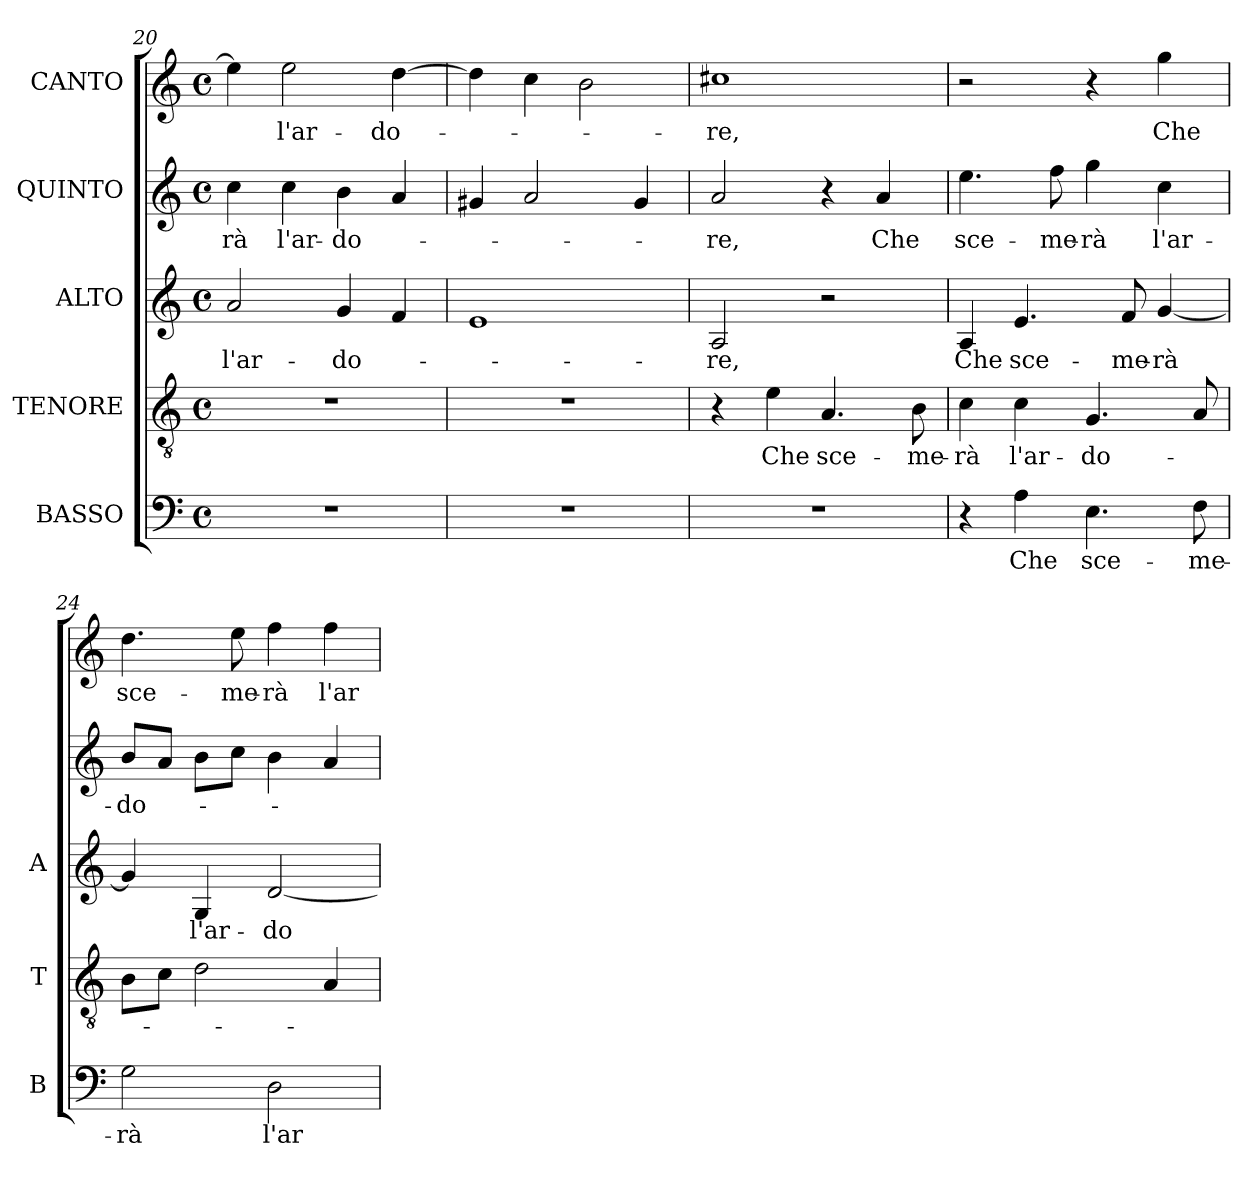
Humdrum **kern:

**kern	**text	**kern	**text	**kern	**text	**kern	**text	**kern	**text
*part5	*part5	*part4	*part4	*part3	*part3	*part2	*part2	*part1	*part1
*staff5	*staff5	*staff4	*staff4	*staff3	*staff3	*staff2	*staff2	*staff1	*staff1
*I"BASSO	*	*I"TENORE	*	*I"ALTO	*	*I"QUINTO	*	*I"CANTO	*
*I'B	*	*I'T	*	*I'A	*	*	*	*	*
*clefF4	*	*clefGv2	*	*clefG2	*	*clefG2	*	*clefG2	*
*	*	*ITrd7c12	*	*	*	*	*	*	*
*k[]	*	*k[]	*	*k[]	*	*k[]	*	*k[]	*
*C:	*	*C:	*	*C:	*	*C:	*	*C:	*
*M4/4	*	*M4/4	*	*M4/4	*	*M4/4	*	*M4/4	*
*met(c)	*	*met(c)	*	*met(c)	*	*met(c)	*	*met(c)	*
=20	=20	=20	=20	=20	=20	=20	=20	=20	=20
!	!	!	!	!	!LO:LY:b:color=#000000	!	!	!	!
!	!	!	!	!	!	!	!LO:LY:b:color=#000000	!	!
1r	.	1r	.	2ai/	l'ar-	4cci\	-rà	4eei\]	.
!	!	!	!	!	!	!	!LO:LY:b:color=#000000	!	!
!	!	!	!	!	!	!	!	!	!LO:LY:b:color=#000000
.	.	.	.	.	.	4cci\	l'ar-	2eei\	l'ar-
!	!	!	!	!	!LO:LY:b:color=#000000	!	!	!	!
!	!	!	!	!	!	!	!LO:LY:b:color=#000000	!	!
.	.	.	.	4gi/	-do-	4bi\	-do-	.	.
!	!	!	!	!	!	!	!	!	!LO:LY:b:color=#000000
.	.	.	.	4fi/	.	4ai/	.	[>4ddi\	-do-
=21	=21	=21	=21	=21	=21	=21	=21	=21	=21
1r	.	1r	.	1ei	.	4g#Xi/	.	4ddi\]	.
.	.	.	.	.	.	2ai/	.	4cci\	.
.	.	.	.	.	.	.	.	2bi\	.
.	.	.	.	.	.	4g#i/	.	.	.
=22	=22	=22	=22	=22	=22	=22	=22	=22	=22
!	!	!	!	!	!LO:LY:b:color=#000000	!	!	!	!
!	!	!	!	!	!	!	!LO:LY:b:color=#000000	!	!
!	!	!	!	!	!	!	!	!	!LO:LY:b:color=#000000
1r	.	4r	.	2Ai/	-re,	2ai/	-re,	1cc#Xi	-re,
!	!	!	!LO:LY:b:color=#000000	!	!	!	!	!	!
.	.	4Ei\	Che	.	.	.	.	.	.
!	!	!	!LO:LY:b:color=#000000	!	!	!	!	!	!
.	.	4.AAi/	sce-	2r	.	4r	.	.	.
!	!	!	!	!	!	!	!LO:LY:b:color=#000000	!	!
.	.	.	.	.	.	4ai/	Che	.	.
!	!	!	!LO:LY:b:color=#000000	!	!	!	!	!	!
.	.	8BBi\	-me-	.	.	.	.	.	.
=23	=23	=23	=23	=23	=23	=23	=23	=23	=23
!	!	!	!LO:LY:b:color=#000000	!	!	!	!	!	!
!	!	!	!	!	!LO:LY:b:color=#000000	!	!	!	!
!	!	!	!	!	!	!	!LO:LY:b:color=#000000	!	!
4r	.	4Ci\	-rà	4Ai/	Che	4.eei\	sce-	2r	.
!	!LO:LY:b:color=#000000	!	!	!	!	!	!	!	!
!	!	!	!LO:LY:b:color=#000000	!	!	!	!	!	!
!	!	!	!	!	!LO:LY:b:color=#000000	!	!	!	!
4Ai\	Che	4Ci\	l'ar-	4.ei/	sce-	.	.	.	.
!	!	!	!	!	!	!	!LO:LY:b:color=#000000	!	!
.	.	.	.	.	.	8ffi\	-me-	.	.
!	!LO:LY:b:color=#000000	!	!	!	!	!	!	!	!
!	!	!	!LO:LY:b:color=#000000	!	!	!	!	!	!
!	!	!	!	!	!	!	!LO:LY:b:color=#000000	!	!
4.Ei\	sce-	4.GGi/	-do-	.	.	4ggi\	-rà	4r	.
!	!	!	!	!	!LO:LY:b:color=#000000	!	!	!	!
.	.	.	.	8fi/	-me-	.	.	.	.
!	!	!	!	!	!LO:LY:b:color=#000000	!	!	!	!
!	!	!	!	!	!	!	!LO:LY:b:color=#000000	!	!
!	!	!	!	!	!	!	!	!	!LO:LY:b:color=#000000
.	.	.	.	[<4gi/	-rà	4cci\	l'ar-	4ggi\	Che
!	!LO:LY:b:color=#000000	!	!	!	!	!	!	!	!
8Fi\	-me-	8AAi/	.	.	.	.	.	.	.
!!LO:LB:g=z
=24	=24	=24	=24	=24	=24	=24	=24	=24	=24
!	!LO:LY:b:color=#000000	!	!	!	!	!	!	!	!
!	!	!	!	!	!	!	!LO:LY:b:color=#000000	!	!
!	!	!	!	!	!	!	!	!	!LO:LY:b:color=#000000
2Gi\	-rà	8BBi\L	.	4gi/]	.	8bi/L	-do-	4.ddi\	sce-
.	.	8Ci\J	.	.	.	8ai/J	.	.	.
!	!	!	!	!	!LO:LY:b:color=#000000	!	!	!	!
.	.	2Di\	.	4Gi/	l'ar-	8bi\L	.	.	.
!	!	!	!	!	!	!	!	!	!LO:LY:b:color=#000000
.	.	.	.	.	.	8cci\J	.	8eei\	-me-
!	!LO:LY:b:color=#000000	!	!	!	!	!	!	!	!
!	!	!	!	!	!LO:LY:b:color=#000000	!	!	!	!
!	!	!	!	!	!	!	!	!	!LO:LY:b:color=#000000
2Di\	l'ar-	.	.	[<2di/	-do-	4bi\	.	4ffi\	-rà
!	!	!	!	!	!	!	!	!	!LO:LY:b:color=#000000
.	.	4AAi/	.	.	.	4ai/	.	4ffi\	l'ar-
=	=	=	=	=	=	=	=	=	=
*-	*-	*-	*-	*-	*-	*-	*-	*-	*-
